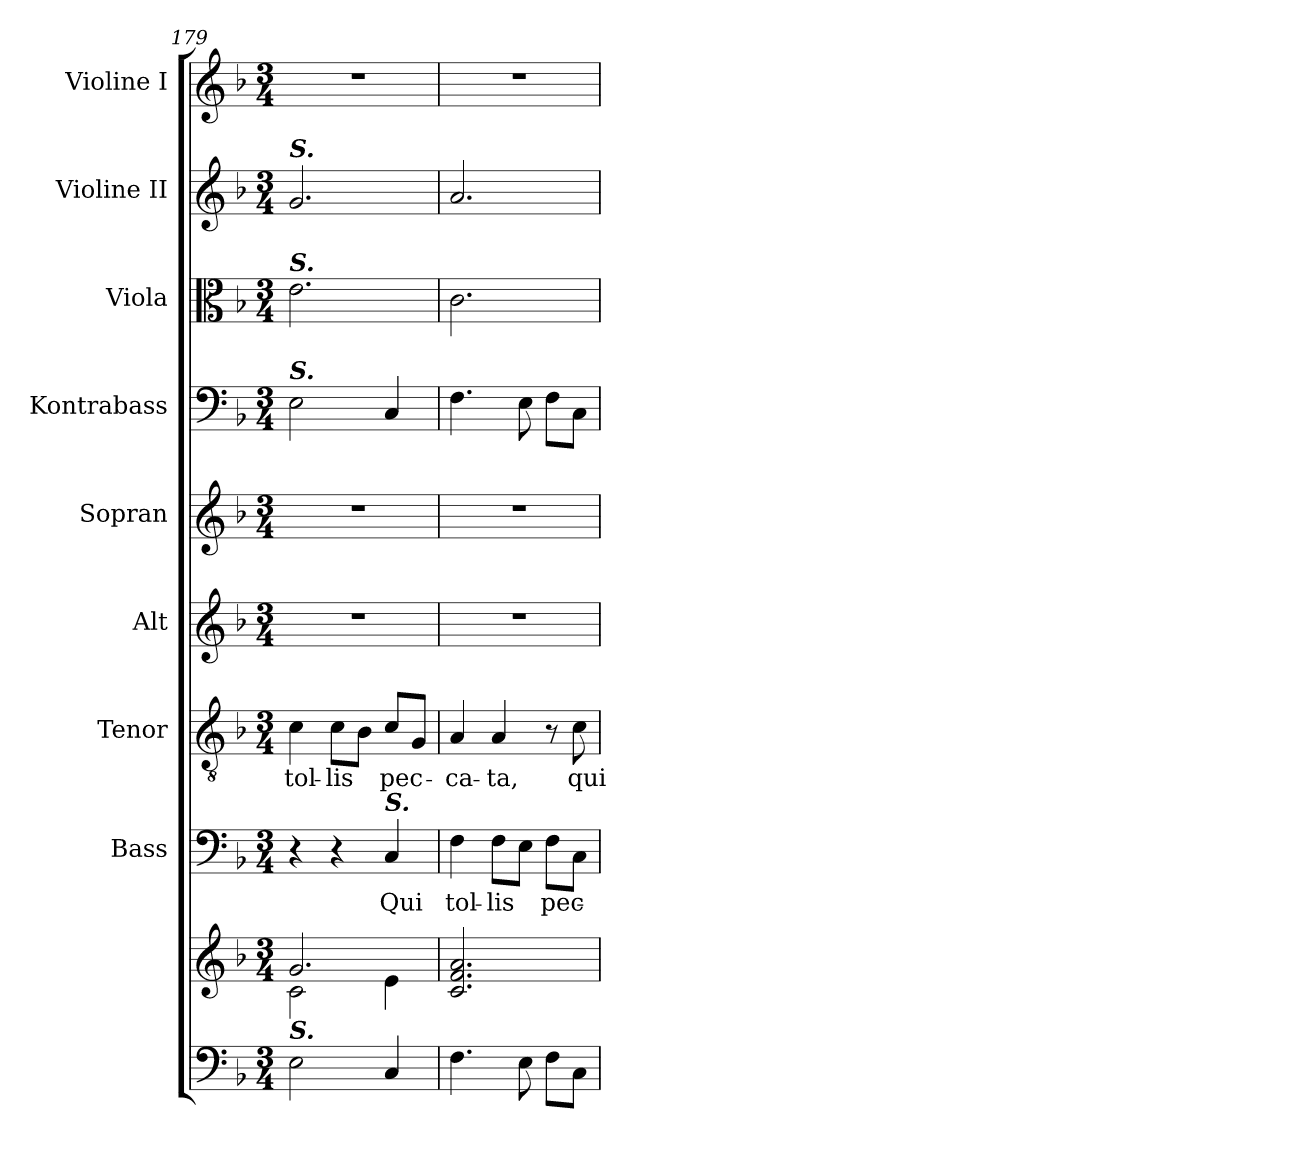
**kern	**kern	**kern	**text	**kern	**text	**kern	**kern	**kern	**kern	**kern	**kern
*part9	*part9	*part8	*part8	*part7	*part7	*part6	*part5	*part4	*part3	*part2	*part1
*staff10	*staff9	*staff8	*staff8	*staff7	*staff7	*staff6	*staff5	*staff4	*staff3	*staff2	*staff1
*	*	*I"Bass	*	*I"Tenor	*	*I"Alt	*I"Sopran	*I"Kontrabass	*I"Viola	*I"Violine II	*I"Violine I
*	*	*I'B.	*	*I'T.	*	*I'A.	*I'S.	*I'Kb.	*I'Vla.	*I'Vl. II	*I'Vl. I
*clefF4	*clefG2	*clefF4	*	*clefGv2	*	*clefG2	*clefG2	*clefF4	*clefC3	*clefG2	*clefG2
*	*	*	*	*	*	*	*	*ITrd7c12	*	*	*
*k[b-]	*k[b-]	*k[b-]	*	*k[b-]	*	*k[b-]	*k[b-]	*k[b-]	*k[b-]	*k[b-]	*k[b-]
*F:	*F:	*F:	*	*F:	*	*F:	*F:	*F:	*F:	*F:	*F:
*M3/4	*M3/4	*M3/4	*	*M3/4	*	*M3/4	*M3/4	*M3/4	*M3/4	*M3/4	*M3/4
=179	=179	=179	=179	=179	=179	=179	=179	=179	=179	=179	=179
*	*^	*	*	*	*	*	*	*	*	*	*
!	!	!	!	!	!	!	!	!	!	!	!LO:TX:a:Bi:t=S.	!
!	!	!	!	!	!	!	!	!	!	!LO:TX:a:Bi:t=S.	!	!
!	!	!	!	!	!	!	!	!	!LO:TX:a:Bi:t=S.	!	!	!
!LO:TX:a:Bi:t=S.	!	!	!	!	!	!	!	!	!	!	!	!
!	!	!	!	!	!	!LO:LY:b	!	!	!	!	!	!
2E\	2.g/	2c\	4r	.	4c\	tol-	2.r	2.r	2EE\	2.e\	2.g/	2.r
!	!	!	!	!	!	!LO:LY:b	!	!	!	!	!	!
.	.	.	4r	.	8c\L	-lis	.	.	.	.	.	.
.	.	.	.	.	8B-\J	.	.	.	.	.	.	.
!	!	!	!LO:TX:a:Bi:t=S.	!	!	!	!	!	!	!	!	!
!	!	!	!	!LO:LY:b	!	!LO:LY:b	!	!	!	!	!	!
4C/	.	4e\	4C/	Qui	8c/L	pec-	.	.	4CC/	.	.	.
.	.	.	.	.	8G/J	.	.	.	.	.	.	.
*	*v	*v	*	*	*	*	*	*	*	*	*	*
=180	=180	=180	=180	=180	=180	=180	=180	=180	=180	=180	=180
!	!	!	!LO:LY:b	!	!LO:LY:b	!	!	!	!	!	!
4.F\	2.c/ 2.f/ 2.a/	4F\	tol-	4A/	-ca-	2.r	2.r	4.FF\	2.c\	2.a/	2.r
!	!	!	!LO:LY:b	!	!LO:LY:b	!	!	!	!	!	!
.	.	8F\L	-lis	4A/	-ta,	.	.	.	.	.	.
8E\	.	8E\J	.	.	.	.	.	8EE\	.	.	.
!	!	!	!LO:LY:b	!	!	!	!	!	!	!	!
8F\L	.	8F\L	pec-	8r	.	.	.	8FF\L	.	.	.
!	!	!	!	!	!LO:LY:b	!	!	!	!	!	!
8C\J	.	8C\J	.	8c\	qui	.	.	8CC\J	.	.	.
=	=	=	=	=	=	=	=	=	=	=	=
*-	*-	*-	*-	*-	*-	*-	*-	*-	*-	*-	*-
